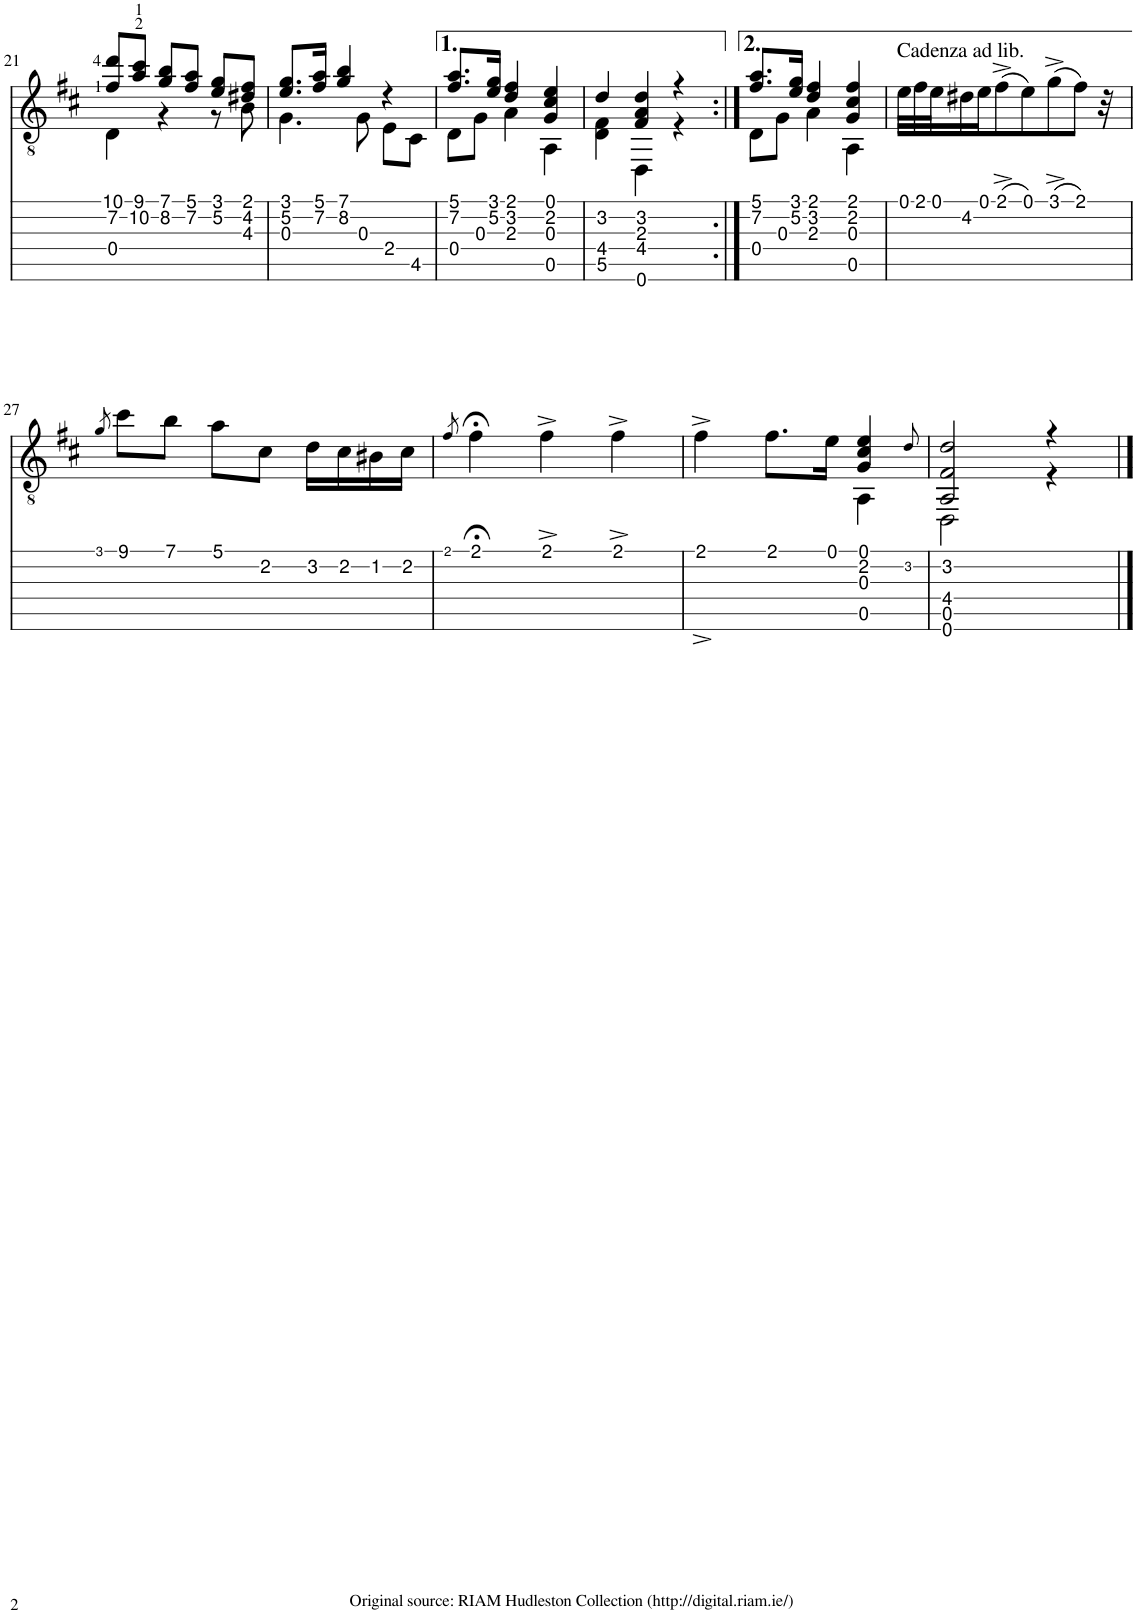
**kern	**kern
*part1	*part1
*staff2	*staff1
*I"Guitar	*
*I'Guit.	*
!!LO:PB:g=z
*	*clefGv2
*k[f#c#]	*k[f#c#]
*M3/4	*M3/4
=21	=21
*^	*^
8f#\ 8dd\L	4D	8f#/ 8dd/L	4D\
8a\ 8cc#\J	.	8a/ 8cc#/J	.
8g\ 8b\L	4r	8g/ 8b/L	4r
8f#\ 8a\J	.	8f#/ 8a/J	.
8e\ 8g\L	8r	8e/ 8g/L	8r
8d#\ 8f#\J	8B	8d#X/ 8f#/J	8B\
=22	=22	=22	=22
8.e\ 8.g\L	4.G	8.e/ 8.g/L	4.G\
16f#\ 16a\Jk	.	16f#/ 16a/Jk	.
4g 4b	.	4g/ 4b/	.
.	8G	.	8G\
4r	8EL	4r	8E\L
.	8C#J	.	8C#\J
=23	=23	=23	=23
8.f#\ 8.a\L	8DL	8.f#/ 8.a/L	8D\L
.	8GJ	.	8G\J
16e\ 16g\Jk	.	16e/ 16g/Jk	.
4d 4f#	4A	4d/ 4f#/	4A\
4G 4c# 4e	4AA	4G/ 4c#/ 4e/	4AA\
=24	=24	=24	=24
4d	4D 4F#	4d/	4D\ 4F#\
4F# 4A 4d	4DD	4F#/ 4A/ 4d/	4DD\
4r	4r	4r	4r
=25:|!	=25:|!	=25:|!	=25:|!
8.f#\ 8.a\L	8DL	8.f#/ 8.a/L	8D\L
.	8GJ	.	8G\J
16e\ 16g\Jk	.	16e/ 16g/Jk	.
4d 4f#	4A	4d/ 4f#/	4A\
4G 4c# 4f#	4AA	4G/ 4c#/ 4f#/	4AA\
=26	=26	=26	=26
!	!	!LO:TX:a:t=Cadenza ad lib.	!
*v	*v	*	*
*	*v	*v
32eLLL	32e\LLL
32f#	32f#\
32eJ	32e\J
16d#J	16d#X\
16eK	16e\J
8f#^J	(8f#^\
8eL	8e\)
8g^J	(8g^\
8f#	8f#\J)
32r	32r
!!LO:LB:g=z
=27	=27
qg	8qg/
8cc#L	8cc#\L
8bJ	8b\J
8aL	8a\L
8c#J	8c#\J
16dLL	16d\LL
16c#J	16c#\
16B#L	16B#X\
16c#JJ	16c#\JJ
=28	=28
qf#	8qf#/
4f#;<	4f#;<\
4f#^	4f#^\
4f#^	4f#^\
=29	=29
*^	*^
4f#^	2ryy	4f#^\	2ryy
8.f#L	.	8.f#\L	.
16eJk	.	16e\Jk	.
4G 4c# 4e	4AA	4G/ 4c#/ 4e/	4AA\
qd	.	8qd/	.
=30	=30	=30	=30
2AA 2F# 2d	2DD	2AA/ 2F#/ 2d/	2DD\
4r	4r	4r	4r
*v	*v	*	*
*	*v	*v
==	==
*-	*-
